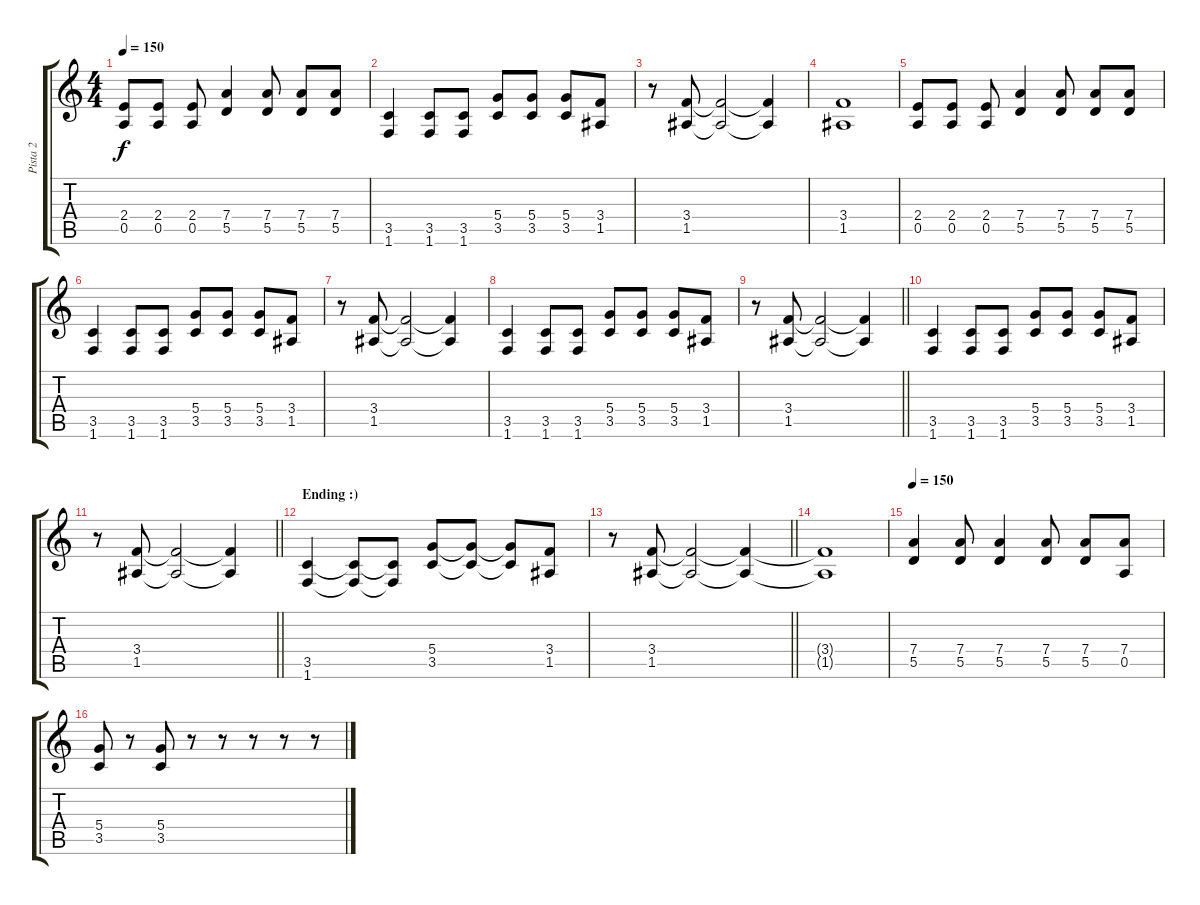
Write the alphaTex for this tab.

\track ("Pista 2" "Pista 2") {instrument overdrivenguitar}
\staff {score tabs}
\tuning (E4 B3 G3 D3 A2 E2) {hide}
\ts (4 4)
\tempo 150
\clef g2
\ks c
(2.4 0.5).8{dy f} (2.4 0.5).8 (2.4 0.5).8 (7.4 5.5).4 (7.4 5.5).8 (7.4 5.5).8 (7.4 5.5).8 |
(3.5 1.6).4 (3.5 1.6).8 (3.5 1.6).8 (5.4 3.5).8 (5.4 3.5).8 (5.4 3.5).8 (3.4 1.5).8 |
r.8 (3.4 1.5).8 (3.4{t} 1.5{t}).2 (3.4{t} 1.5{t}).4 |
(3.4 1.5).1 |
(2.4 0.5).8 (2.4 0.5).8 (2.4 0.5).8 (7.4 5.5).4 (7.4 5.5).8 (7.4 5.5).8 (7.4 5.5).8 |
(3.5 1.6).4 (3.5 1.6).8 (3.5 1.6).8 (5.4 3.5).8 (5.4 3.5).8 (5.4 3.5).8 (3.4 1.5).8 |
r.8 (3.4 1.5).8 (3.4{t} 1.5{t}).2 (3.4{t} 1.5{t}).4 |
(3.5 1.6).4 (3.5 1.6).8 (3.5 1.6).8 (5.4 3.5).8 (5.4 3.5).8 (5.4 3.5).8 (3.4 1.5).8 |
\barLineRight lightlight
r.8 (3.4 1.5).8 (3.4{t} 1.5{t}).2 (3.4{t} 1.5{t}).4 |
(3.5 1.6).4 (3.5 1.6).8 (3.5 1.6).8 (5.4 3.5).8 (5.4 3.5).8 (5.4 3.5).8 (3.4 1.5).8 |
\barLineRight lightlight
r.8 (3.4 1.5).8 (3.4{t} 1.5{t}).2 (3.4{t} 1.5{t}).4 |
\section ("" "Ending :)")
(3.5 1.6).4 (3.5{t} 1.6{t}).8 (3.5{t} 1.6{t}).8 (5.4 3.5).8 (5.4{t} 3.5{t}).8 (5.4{t} 3.5{t}).8 (3.4 1.5).8 |
\barLineRight lightlight
r.8 (3.4 1.5).8 (3.4{t} 1.5{t}).2 (3.4{t} 1.5{t}).4 |
(3.4{t} 1.5{t}).1 |
\tempo 150
(7.4 5.5).4 (7.4 5.5).8 (7.4 5.5).4 (7.4 5.5).8 (7.4 5.5).8 (7.4 0.5).8 |
(5.4 3.5).8 r.8 (5.4 3.5).8 r.8 r.8 r.8 r.8 r.8
